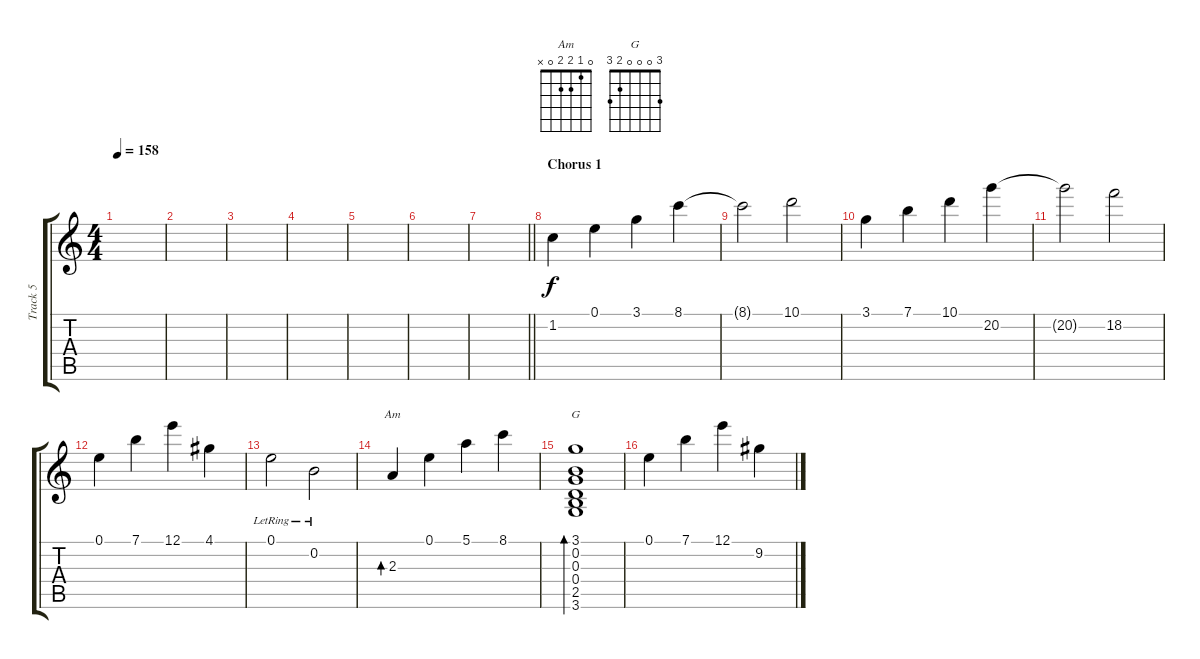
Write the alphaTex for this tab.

\track ("Track 5" "Track 5") {instrument overdrivenguitar}
\staff {score tabs}
\tuning (E4 B3 G3 D3 A2 E2) {hide}
\chord ("Am" 0 1 2 2 0 x)
\chord ("G" 3 0 0 0 2 3)
\ts (4 4)
\tempo 158
\clef g2
\ks c
|
|
|
|
|
|
\barLineRight lightlight
|
\section ("" "Chorus 1")
1.2.4{volume 7 instrument electricguitarclean} 0.1.4 3.1.4 8.1.4 |
8.1{t}.2 10.1.2 |
3.1.4 7.1.4 10.1.4 20.2.4 |
20.2{t}.2 18.2.2 |
0.1.4 7.1.4 12.1.4 4.1.4 |
0.1{lr}.2 0.2{lr}.2 |
2.3.4{bd 240 ch "Am"} 0.1.4 5.1.4 8.1.4 |
(3.1 0.2 0.3 0.4 2.5 3.6).1{bd 240 ch "G"} |
0.1.4 7.1.4 12.1.4 9.2.4
